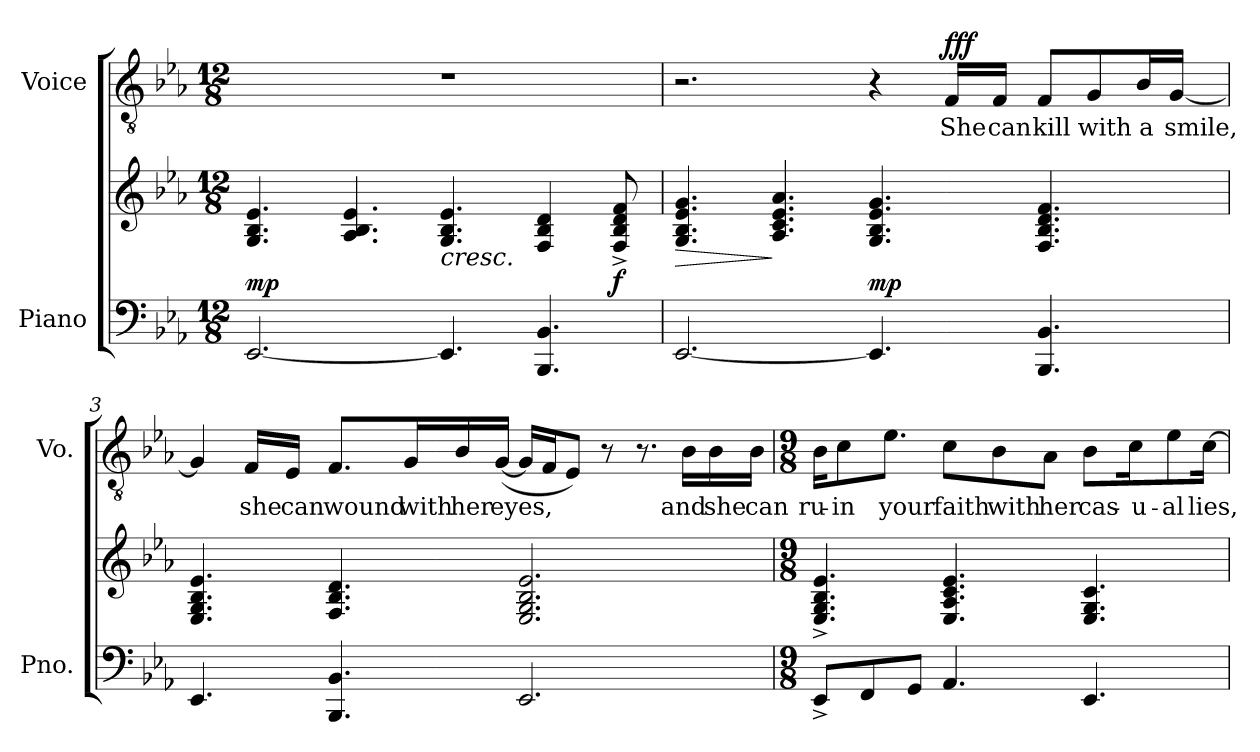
**kern	**kern	**dynam	**kern	**text	**dynam
*part2	*part2	*part2	*part1	*part1	*part1
*staff3	*staff2	*staff2/3	*staff1	*staff1	*staff1
*I"Piano	*	*	*I"Voice	*	*
*I'Pno.	*	*	*I'Vo.	*	*
*clefF4	*clefG2	*	*clefGv2	*	*
*k[b-e-a-]	*k[b-e-a-]	*	*k[b-e-a-]	*	*
*M12/8	*M12/8	*	*M12/8	*	*
*MM80	*MM80	*	*MM80	*	*
=1	=1	=1	=1	=1	=1
!	!	!LO:DY:a=2	!	!	!
[2.EE-/	4.G/ 4.B-/ 4.e-/	mp	1.r	.	.
.	4.A-/ 4.B-/ 4.e-/	.	.	.	.
!	!	!LO:HP:b	!	!	!
4.EE-/]	4.G/ 4.B-/ 4.e-/	<	.	.	.
4.BBB-/ 4.BB-/	4F/ 4B-/ 4d/	.	.	.	.
!	!	!LO:DY:b	!	!	!
.	8F/^ 8B-/^ 8d/^ 8f/^	f	.	.	.
.	.	[	.	.	.
=2	=2	=2	=2	=2	=2
!	!	!LO:HP:b	!	!	!
[2.EE-/	4.G/ 4.B-/ 4.e-/ 4.g/	>	2.r	.	.
.	4.A-/ 4.c/ 4.e-/ 4.a-/	]	.	.	.
!	!	!LO:DY:a=2	!	!	!
4.EE-/]	4.G/ 4.B-/ 4.e-/ 4.g/	mp	4r	.	.
!	!	!	!	!LO:LY:b	!LO:DY:b
.	.	.	16F/LL	She	fff
!	!	!	!	!LO:LY:b	!
.	.	.	16F/JJ	can	.
!	!	!	!	!LO:LY:b	!
4.BBB-/ 4.BB-/	4.F/ 4.B-/ 4.d/ 4.f/	.	8F/L	kill	.
!	!	!	!	!LO:LY:b	!
.	.	.	8G/	with	.
!	!	!	!	!LO:LY:b	!
.	.	.	16B-/L	a	.
!	!	!	!	!LO:LY:b	!
.	.	.	[16G/JJ	smile,	.
!!LO:LB:g=z
=3	=3	=3	=3	=3	=3
4.EE-/	4.E-/ 4.G/ 4.B-/ 4.e-/	.	4G/]	.	.
!	!	!	!	!LO:LY:b	!
.	.	.	16F/LL	she	.
!	!	!	!	!LO:LY:b	!
.	.	.	16E-/JJ	can	.
!	!	!	!	!LO:LY:b	!
4.BBB-/ 4.BB-/	4.F/ 4.B-/ 4.d/	.	8.F/L	wound	.
!	!	!	!	!LO:LY:b	!
.	.	.	16G/L	with	.
!	!	!	!	!LO:LY:b	!
.	.	.	16B-/	her	.
!	!	!	!	!LO:LY:b	!
.	.	.	([16G/JJ	eyes,	.
2.EE-/	2.E-/ 2.G/ 2.B-/ 2.e-/	.	16G/LL]	.	.
.	.	.	16F/J	.	.
.	.	.	8E-/J)	.	.
.	.	.	8r	.	.
.	.	.	8.r	.	.
!	!	!	!	!LO:LY:b	!
.	.	.	16B-\LL	and	.
!	!	!	!	!LO:LY:b	!
.	.	.	16B-\	she	.
!	!	!	!	!LO:LY:b	!
.	.	.	16B-\JJ	can	.
=4	=4	=4	=4	=4	=4
*M9/8	*M9/8	*	*M9/8	*	*
!	!	!	!	!LO:LY:b	!
8EE-^/L	4.E-/^ 4.G/^ 4.B-/^ 4.e-/^	.	16B-\KL	ru-	.
!	!	!	!	!LO:LY:b	!
.	.	.	8c\	-in	.
8FF/	.	.	.	.	.
!	!	!	!	!LO:LY:b	!
.	.	.	8.e-\J	your	.
8GG/J	.	.	.	.	.
!	!	!	!	!LO:LY:b	!
4.AA-/	4.E-/ 4.A-/ 4.c/ 4.e-/	.	8c\L	faith	.
!	!	!	!	!LO:LY:b	!
.	.	.	8B-\	with	.
!	!	!	!	!LO:LY:b	!
.	.	.	8A-\J	her	.
!	!	!	!	!LO:LY:b	!
4.EE-/	4.E-/ 4.G/ 4.c/	.	8B-\L	cas-	.
!	!	!	!	!LO:LY:b	!
.	.	.	16c\K	-u-	.
!	!	!	!	!LO:LY:b	!
.	.	.	8e-\	-al	.
!	!	!	!	!LO:LY:b	!
.	.	.	[16c\Jk	lies,	.
=	=	=	=	=	=
*-	*-	*-	*-	*-	*-
